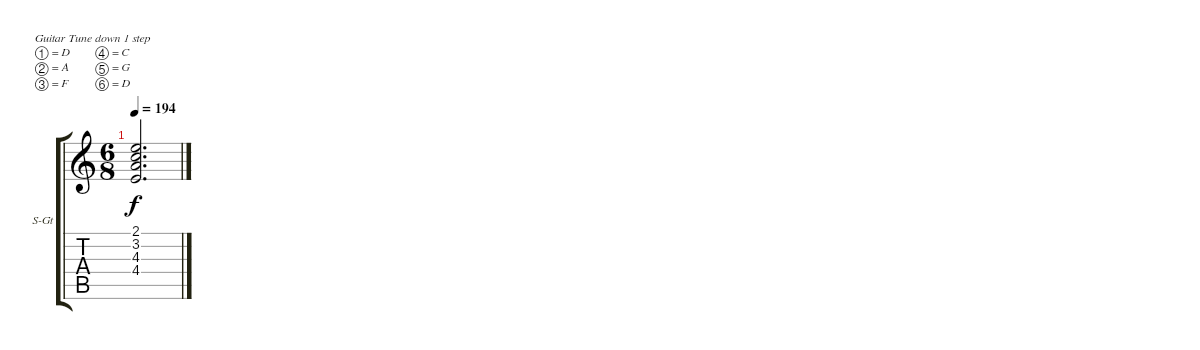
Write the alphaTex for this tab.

\defaultSystemsLayout 4
\bracketExtendMode groupsimilarinstruments
\firstSystemTrackNameOrientation horizontal
\otherSystemsTrackNameOrientation horizontal
\track ("Guitar 1" "S-Gt") {instrument acousticguitarsteel}
\staff {score tabs}
\tuning (D4 A3 F3 C3 G2 D2)
\ts (6 8)
\tempo 194
\clef g2
\ks c
(2.1{t} 3.2{t} 4.3{t} 4.4{t}).2{d dy f}
